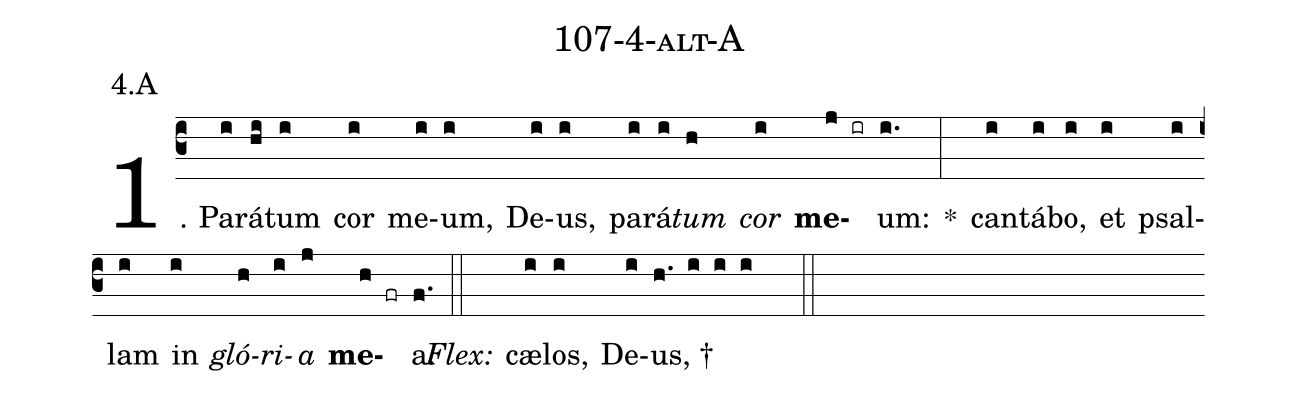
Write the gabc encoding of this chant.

name: 107-4-alt-A;
annotation: 4.A;
%%
(c3)1. Pa(i)rá(hi)tum(i) cor(i) me(i)um,(i) De(i)us,(i) pa(i)rá(i)<i>tum</i>(h) <i>cor</i>(i) <b>me</b>(j ir)um:(i.) *(:) can(i)tá(i)bo,(i) et(i) psal(i)lam(i) in(i) <i>gló</i>(h)<i>ri</i>(i)<i>a</i>(j) <b>me</b>(h fr)a.(f.) (::)
<i>Flex:</i>()  cæ(i)los,(i) De(i)us, †(h. i i i  ::)
